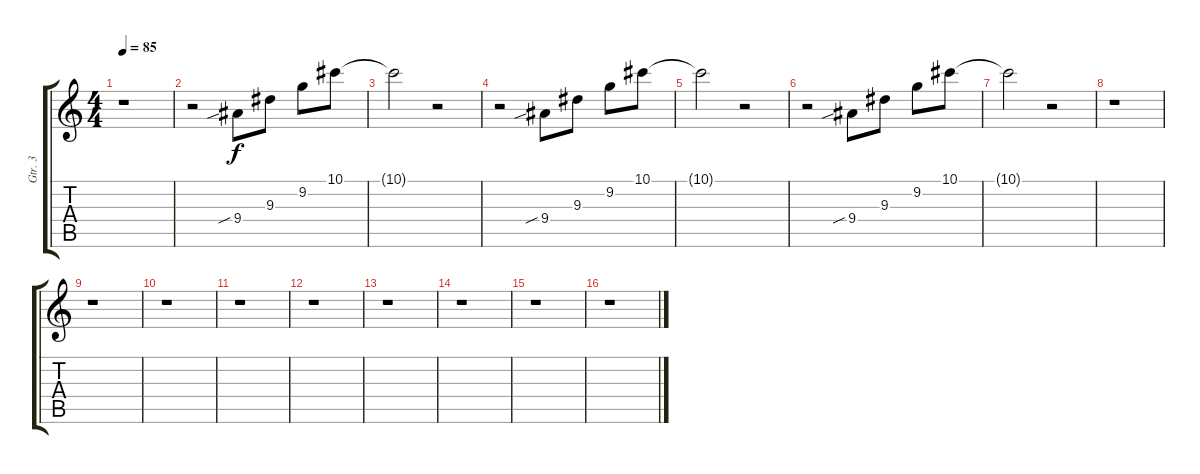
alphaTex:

\track ("Gtr. 3" "Gtr. 3") {instrument acousticguitarsteel}
\staff {score tabs}
\tuning (Eb4 Bb3 Gb3 Db3 Ab2 Eb2) {hide}
\ts (4 4)
\tempo 85
\clef g2
\ks c
r.1{dy f instrument acousticguitarsteel} |
r.2 9.4{sib}.8 9.3.8 9.2.8 10.1.8 |
10.1{t}.2 r.2 |
r.2 9.4{sib}.8 9.3.8 9.2.8 10.1.8 |
10.1{t}.2 r.2 |
r.2 9.4{sib}.8 9.3.8 9.2.8 10.1.8 |
10.1{t}.2 r.2 |
r.1 |
r.1 |
r.1 |
r.1 |
r.1 |
r.1 |
r.1 |
r.1 |
r.1
